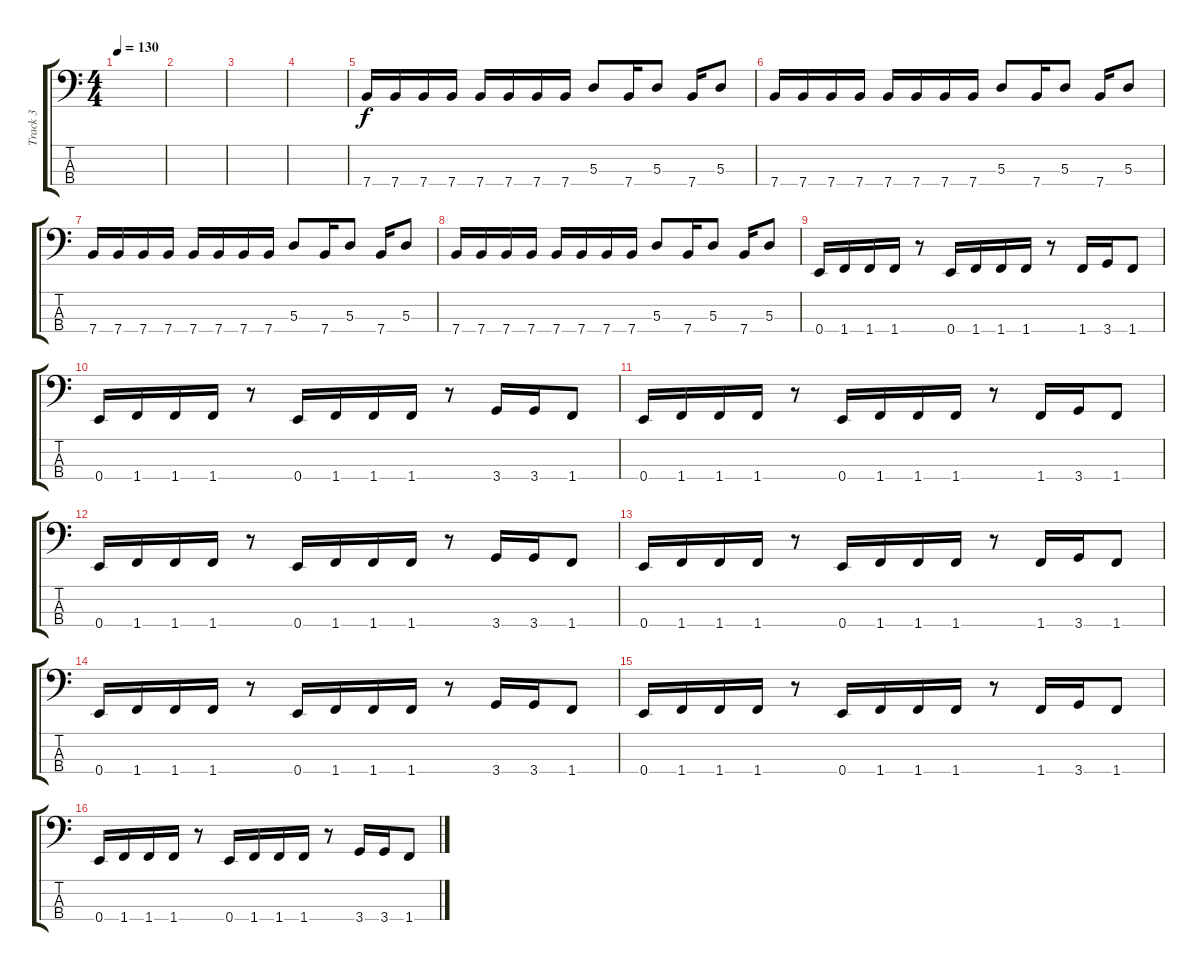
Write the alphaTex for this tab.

\track ("Track 3" "Track 3") {instrument electricbassfinger}
\staff {score tabs}
\tuning (G2 D2 A1 E1) {hide}
\ts (4 4)
\tempo 130
\clef f4
\ks c
|
|
|
|
7.4.16 7.4.16 7.4.16 7.4.16 7.4.16 7.4.16 7.4.16 7.4.16 5.3.8 7.4.16 5.3.8 7.4.16 5.3.8 |
7.4.16 7.4.16 7.4.16 7.4.16 7.4.16 7.4.16 7.4.16 7.4.16 5.3.8 7.4.16 5.3.8 7.4.16 5.3.8 |
7.4.16 7.4.16 7.4.16 7.4.16 7.4.16 7.4.16 7.4.16 7.4.16 5.3.8 7.4.16 5.3.8 7.4.16 5.3.8 |
7.4.16 7.4.16 7.4.16 7.4.16 7.4.16 7.4.16 7.4.16 7.4.16 5.3.8 7.4.16 5.3.8 7.4.16 5.3.8 |
0.4.16 1.4.16 1.4.16 1.4.16 r.8 0.4.16 1.4.16{beam merge} 1.4.16 1.4.16 r.8 1.4.16 3.4.16 1.4.8 |
0.4.16 1.4.16 1.4.16 1.4.16 r.8 0.4.16 1.4.16{beam merge} 1.4.16 1.4.16 r.8 3.4.16 3.4.16 1.4.8 |
0.4.16 1.4.16 1.4.16 1.4.16 r.8 0.4.16 1.4.16{beam merge} 1.4.16 1.4.16 r.8 1.4.16 3.4.16 1.4.8 |
0.4.16 1.4.16 1.4.16 1.4.16 r.8 0.4.16 1.4.16{beam merge} 1.4.16 1.4.16 r.8 3.4.16 3.4.16 1.4.8 |
0.4.16 1.4.16 1.4.16 1.4.16 r.8 0.4.16 1.4.16{beam merge} 1.4.16 1.4.16 r.8 1.4.16 3.4.16 1.4.8 |
0.4.16 1.4.16 1.4.16 1.4.16 r.8 0.4.16 1.4.16{beam merge} 1.4.16 1.4.16 r.8 3.4.16 3.4.16 1.4.8 |
0.4.16 1.4.16 1.4.16 1.4.16 r.8 0.4.16 1.4.16{beam merge} 1.4.16 1.4.16 r.8 1.4.16 3.4.16 1.4.8 |
0.4.16 1.4.16 1.4.16 1.4.16 r.8 0.4.16 1.4.16{beam merge} 1.4.16 1.4.16 r.8 3.4.16 3.4.16 1.4.8
